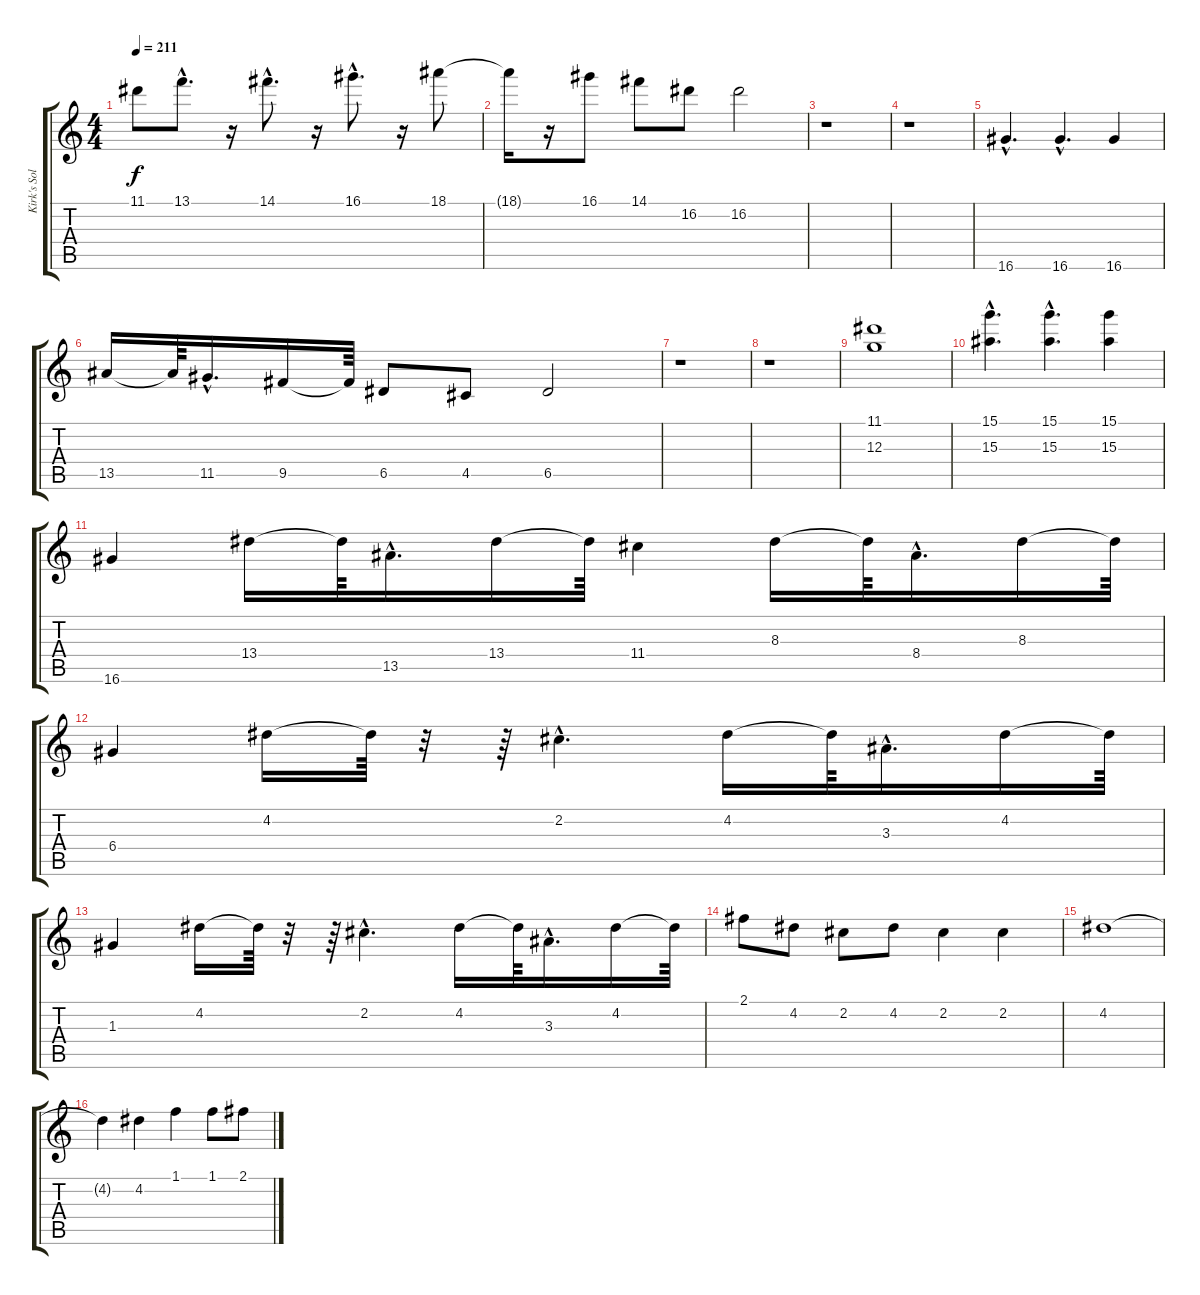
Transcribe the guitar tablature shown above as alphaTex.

\track ("Kirk's Solo Double (Gtr)" "Kirk's Sol") {instrument overdrivenguitar}
\staff {score tabs}
\tuning (E4 B3 G3 D3 A2 E2) {hide}
\ts (4 4)
\tempo 211
\clef g2
\ks c
11.1.8{dy f} 13.1{hac}.8{d} r.16 14.1{hac}.8{d} r.16 16.1{hac}.8{d} r.16 18.1.8 |
18.1{t}.16 r.16 16.1.8 14.1.8 16.2.8 16.2.2 |
r.1 |
r.1 |
16.6{hac}.4{d} 16.6{hac}.4{d} 16.6.4 |
13.5.16 13.5{t}.64 11.5{hac}.16{d} 9.5.16 9.5{t}.64 6.5.8 4.5.8 6.5.2 |
r.1 |
r.1 |
(11.1 12.3).1 |
(15.1{hac} 15.3{hac}).4{d} (15.1{hac} 15.3{hac}).4{d} (15.1 15.3).4 |
16.6.4 13.4.16 13.4{t}.64 13.5{hac}.16{d} 13.4.16 13.4{t}.64 11.4.4 8.3.16 8.3{t}.64 8.4{hac}.16{d} 8.3.16 8.3{t}.64 |
6.4.4 4.2.16 4.2{t}.64 r.32 r.64 2.2{hac}.4{d} 4.2.16 4.2{t}.64 3.3{hac}.16{d} 4.2.16 4.2{t}.64 |
1.3.4 4.2.16 4.2{t}.64 r.32 r.64 2.2{hac}.4{d} 4.2.16 4.2{t}.64 3.3{hac}.16{d} 4.2.16 4.2{t}.64 |
2.1.8 4.2.8 2.2.8 4.2.8 2.2.4 2.2.4 |
4.2.1 |
4.2{t}.4 4.2.4 1.1.4 1.1.8 2.1.8
